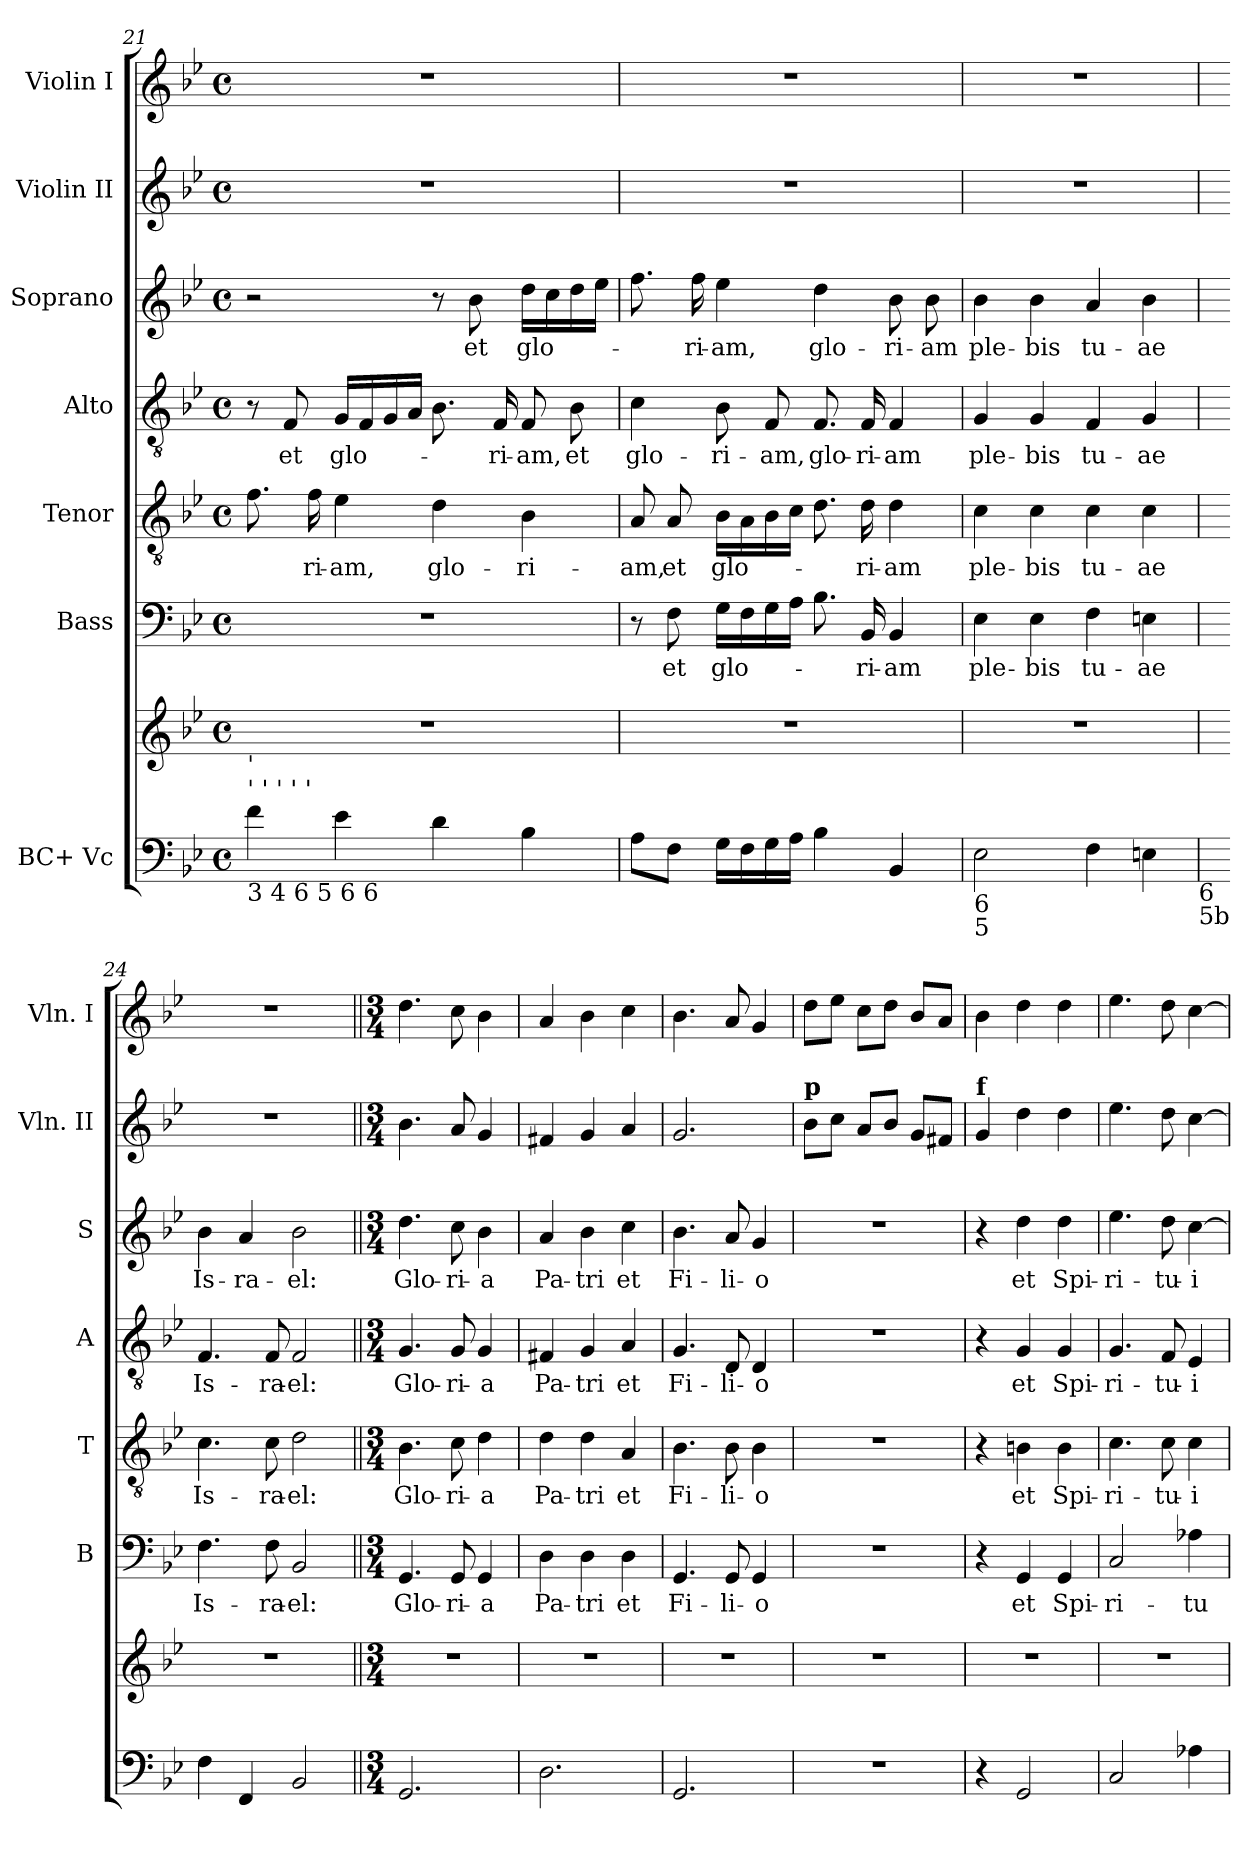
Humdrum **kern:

**kern	**kern	**kern	**text	**kern	**text	**kern	**text	**kern	**text	**kern	**kern
*part7	*part7	*part6	*part6	*part5	*part5	*part4	*part4	*part3	*part3	*part2	*part1
*staff8	*staff7	*staff6	*staff6	*staff5	*staff5	*staff4	*staff4	*staff3	*staff3	*staff2	*staff1
*I"BC+ Vc	*	*I"Bass	*	*I"Tenor	*	*I"Alto	*	*I"Soprano	*	*I"Violin II	*I"Violin I
*	*	*I'B	*	*I'T	*	*I'A	*	*I'S	*	*I'Vln. II	*I'Vln. I
*clefF4	*clefG2	*clefF4	*	*clefGv2	*	*clefGv2	*	*clefG2	*	*clefG2	*clefG2
*k[b-e-]	*k[b-e-]	*k[b-e-]	*	*k[b-e-]	*	*k[b-e-]	*	*k[b-e-]	*	*k[b-e-]	*k[b-e-]
*B-:	*B-:	*B-:	*	*B-:	*	*B-:	*	*B-:	*	*B-:	*B-:
*M4/4	*M4/4	*M4/4	*	*M4/4	*	*M4/4	*	*M4/4	*	*M4/4	*M4/4
*met(c)	*met(c)	*met(c)	*	*met(c)	*	*met(c)	*	*met(c)	*	*met(c)	*met(c)
=21	=21	=21	=21	=21	=21	=21	=21	=21	=21	=21	=21
!	!LO:TX:b:t='	!	!	!	!	!	!	!	!	!	!
!LO:TX:a:t='    '  ' '  '	!	!	!	!	!	!	!	!	!	!	!
!LO:TX:b:t=3  4     6        5          6        6	!	!	!	!	!	!	!	!	!	!	!
4f\	1r	1r	.	8.f\	.	8r	.	2r	.	1r	1r
.	.	.	.	.	.	8F/	et	.	.	.	.
.	.	.	.	16f\	-ri-	.	.	.	.	.	.
4e-\	.	.	.	4e-\	-am,	16G/LL	glo-	.	.	.	.
.	.	.	.	.	.	16F/	.	.	.	.	.
.	.	.	.	.	.	16G/	.	.	.	.	.
.	.	.	.	.	.	16A/JJ	.	.	.	.	.
4d\	.	.	.	4d\	glo-	8.B-\	.	8r	.	.	.
.	.	.	.	.	.	.	.	8b-\	et	.	.
.	.	.	.	.	.	16F/	-ri-	.	.	.	.
4B-\	.	.	.	4B-\	-ri-	8F/	-am,	16dd\LL	glo-	.	.
.	.	.	.	.	.	.	.	16cc\	.	.	.
.	.	.	.	.	.	8B-\	et	16dd\	.	.	.
.	.	.	.	.	.	.	.	16ee-\JJ	.	.	.
=22	=22	=22	=22	=22	=22	=22	=22	=22	=22	=22	=22
8A\L	1r	8r	.	8A/	-am,	4c\	glo-	8.ff\	.	1r	1r
8F\J	.	8F\	et	8A/	et	.	.	.	.	.	.
.	.	.	.	.	.	.	.	16ff\	-ri-	.	.
16G\LL	.	16G\LL	glo-	16B-\LL	glo-	8B-\	-ri-	4ee-\	-am,	.	.
16F\	.	16F\	.	16A\	.	.	.	.	.	.	.
16G\	.	16G\	.	16B-\	.	8F/	-am,	.	.	.	.
16A\JJ	.	16A\JJ	.	16c\JJ	.	.	.	.	.	.	.
4B-\	.	8.B-\	.	8.d\	.	8.F/	glo-	4dd\	glo-	.	.
.	.	16BB-/	-ri-	16d\	-ri-	16F/	-ri-	.	.	.	.
4BB-/	.	4BB-/	-am	4d\	-am	4F/	-am	8b-\	-ri-	.	.
.	.	.	.	.	.	.	.	8b-\	-am	.	.
=23	=23	=23	=23	=23	=23	=23	=23	=23	=23	=23	=23
!LO:TX:b:t=6\n5	!	!	!	!	!	!	!	!	!	!	!
2E-\	1r	4E-\	ple-	4c\	ple-	4G/	ple-	4b-\	ple-	1r	1r
.	.	4E-\	-bis	4c\	-bis	4G/	-bis	4b-\	-bis	.	.
4F\	.	4F\	tu-	4c\	tu-	4F/	tu-	4a/	tu-	.	.
4En\	.	4En\	-ae	4c\	-ae	4G/	-ae	4b-\	-ae	.	.
!LO:TX:b:t=6\n5b	!	!	!	!	!	!	!	!	!	!	!
!!LO:LB:g=z
=24	=24	=24	=24	=24	=24	=24	=24	=24	=24	=24	=24
4F\	1r	4.F\	Is-	4.c\	Is-	4.F/	Is-	4b-\	Is-	1r	1r
4FF/	.	.	.	.	.	.	.	4a/	-ra-	.	.
.	.	8F\	-ra-	8c\	-ra-	8F/	-ra-	.	.	.	.
2BB-/	.	2BB-/	-el:	2d\	-el:	2F/	-el:	2b-\	-el:	.	.
=25||	=25||	=25||	=25||	=25||	=25||	=25||	=25||	=25||	=25||	=25||	=25||
*M3/4	*M3/4	*M3/4	*	*M3/4	*	*M3/4	*	*M3/4	*	*M3/4	*M3/4
2.GG/	2.r	4.GG/	Glo-	4.B-\	Glo-	4.G/	Glo-	4.dd\	Glo-	4.b-\	4.dd\
.	.	8GG/	-ri-	8c\	-ri-	8G/	-ri-	8cc\	-ri-	8a/	8cc\
.	.	4GG/	-a	4d\	-a	4G/	-a	4b-\	-a	4g/	4b-\
=26	=26	=26	=26	=26	=26	=26	=26	=26	=26	=26	=26
2.D\	2.r	4D\	Pa-	4d\	Pa-	4F#X/	Pa-	4a/	Pa-	4f#X/	4a/
.	.	4D\	-tri	4d\	-tri	4G/	-tri	4b-\	-tri	4g/	4b-\
.	.	4D\	et	4A/	et	4A/	et	4cc\	et	4a/	4cc\
=27	=27	=27	=27	=27	=27	=27	=27	=27	=27	=27	=27
2.GG/	2.r	4.GG/	Fi-	4.B-\	Fi-	4.G/	Fi-	4.b-\	Fi-	2.g/	4.b-\
.	.	8GG/	-li-	8B-\	-li-	8D/	-li-	8a/	-li-	.	8a/
.	.	4GG/	-o	4B-\	-o	4D/	-o	4g/	-o	.	4g/
=28	=28	=28	=28	=28	=28	=28	=28	=28	=28	=28	=28
!	!	!	!	!	!	!	!	!	!	!LO:TX:a:B:t=p	!
2.r	2.r	2.r	.	2.r	.	2.r	.	2.r	.	8b-\L	8dd\L
.	.	.	.	.	.	.	.	.	.	8cc\J	8ee-\J
.	.	.	.	.	.	.	.	.	.	8a/L	8cc\L
.	.	.	.	.	.	.	.	.	.	8b-/J	8dd\J
.	.	.	.	.	.	.	.	.	.	8g/L	8b-/L
.	.	.	.	.	.	.	.	.	.	8f#X/J	8a/J
=29	=29	=29	=29	=29	=29	=29	=29	=29	=29	=29	=29
!	!	!	!	!	!	!	!	!	!	!LO:TX:a:B:t=f	!
4r	2.r	4r	.	4r	.	4r	.	4r	.	4g/	4b-\
2GG/	.	4GG/	et	4Bn\	et	4G/	et	4dd\	et	4dd\	4dd\
.	.	4GG/	Spi-	4B\	Spi-	4G/	Spi-	4dd\	Spi-	4dd\	4dd\
=30	=30	=30	=30	=30	=30	=30	=30	=30	=30	=30	=30
2C/	2.r	2C/	-ri-	4.c\	-ri-	4.G/	-ri-	4.ee-\	-ri-	4.ee-\	4.ee-\
.	.	.	.	8c\	-tu-	8F/	-tu-	8dd\	-tu-	8dd\	8dd\
4A-X\	.	4A-X\	-tu-	4c\	-i	4E-/	-i	[4cc\	-i	[4cc\	[4cc\
=	=	=	=	=	=	=	=	=	=	=	=
*-	*-	*-	*-	*-	*-	*-	*-	*-	*-	*-	*-
